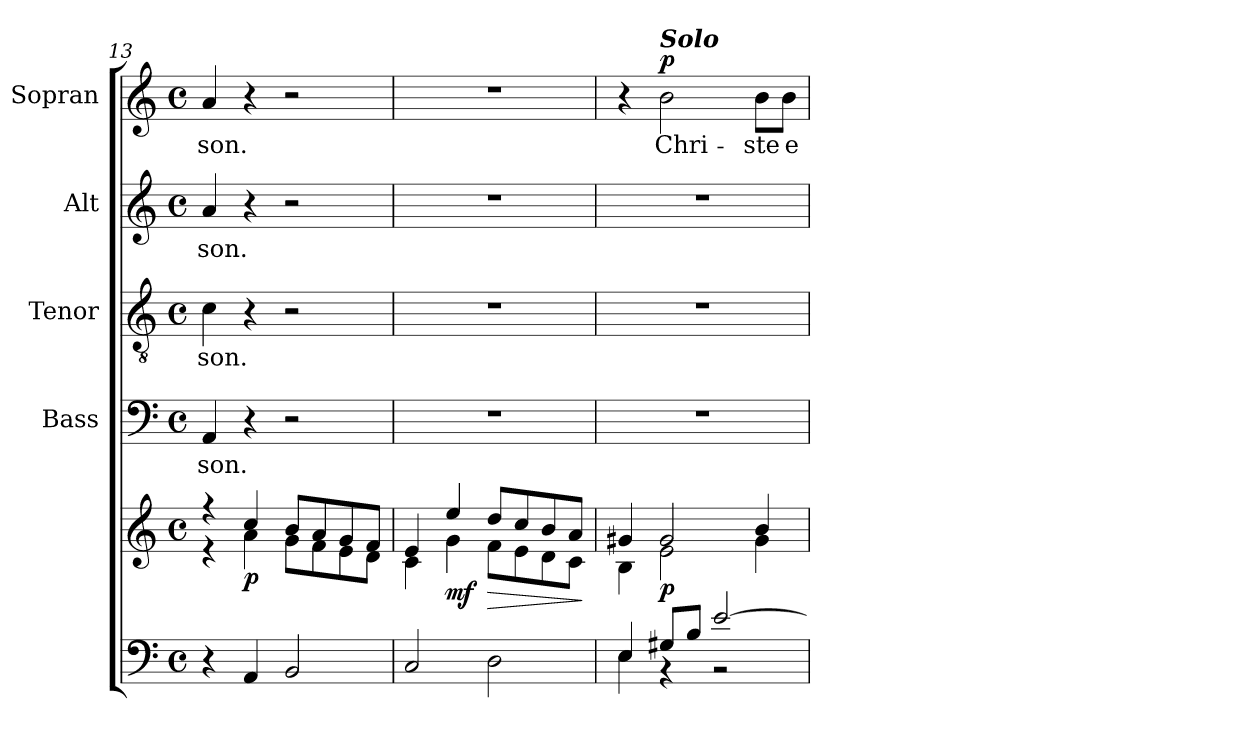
**kern	**kern	**dynam	**kern	**text	**kern	**text	**kern	**text	**kern	**text	**dynam
*part5	*part5	*part5	*part4	*part4	*part3	*part3	*part2	*part2	*part1	*part1	*part1
*staff6	*staff5	*staff5/6	*staff4	*staff4	*staff3	*staff3	*staff2	*staff2	*staff1	*staff1	*staff1
*	*	*	*I"Bass	*	*I"Tenor	*	*I"Alt	*	*I"Sopran	*	*
*	*	*	*I'B.	*	*I'T.	*	*I'A.	*	*I'S.	*	*
!!LO:PB:g=z
*clefF4	*clefG2	*	*clefF4	*	*clefGv2	*	*clefG2	*	*clefG2	*	*
*k[]	*k[]	*	*k[]	*	*k[]	*	*k[]	*	*k[]	*	*
*C:	*C:	*	*C:	*	*C:	*	*C:	*	*C:	*	*
*M4/4	*M4/4	*	*M4/4	*	*M4/4	*	*M4/4	*	*M4/4	*	*
*met(c)	*met(c)	*	*met(c)	*	*met(c)	*	*met(c)	*	*met(c)	*	*
=13	=13	=13	=13	=13	=13	=13	=13	=13	=13	=13	=13
*	*^	*	*	*	*	*	*	*	*	*	*
!	!	!	!	!	!LO:LY:b	!	!LO:LY:b	!	!LO:LY:b	!	!LO:LY:b	!
4r	4r	4r	.	4AA/	-son.	4c\	-son.	4a/	-son.	4a/	-son.	.
!	!	!	!LO:DY:b	!	!	!	!	!	!	!	!	!
4AA/	4cc/	4a\	p	4r	.	4r	.	4r	.	4r	.	.
2BB/	8b/L	8g\L	.	2r	.	2r	.	2r	.	2r	.	.
.	8a/	8f\	.	.	.	.	.	.	.	.	.	.
.	8g/	8e\	.	.	.	.	.	.	.	.	.	.
.	8f/J	8d\J	.	.	.	.	.	.	.	.	.	.
=14	=14	=14	=14	=14	=14	=14	=14	=14	=14	=14	=14	=14
2C/	4e/	4c\	.	1r	.	1r	.	1r	.	1r	.	.
!	!	!	!LO:DY:b	!	!	!	!	!	!	!	!	!
.	4ee/	4g\	mf	.	.	.	.	.	.	.	.	.
!	!	!	!LO:HP:b	!	!	!	!	!	!	!	!	!
2D\	8dd/L	8f\L	>	.	.	.	.	.	.	.	.	.
.	8cc/	8e\	.	.	.	.	.	.	.	.	.	.
.	8b/	8d\	.	.	.	.	.	.	.	.	.	.
.	8a/J	8c\J	.	.	.	.	.	.	.	.	.	.
*	*v	*v	*	*	*	*	*	*	*	*	*	*
.	.	]	.	.	.	.	.	.	.	.	.
=15	=15	=15	=15	=15	=15	=15	=15	=15	=15	=15	=15
*^	*^	*	*	*	*	*	*	*	*	*	*
4E/	4E\	4g#X/	4B\	.	1r	.	1r	.	1r	.	4r	.	.
!	!	!	!	!	!	!	!	!	!	!	!LO:TX:a:Bi:t=Solo	!	!
!	!	!	!	!LO:DY:b	!	!	!	!	!	!	!	!LO:LY:b	!LO:DY:a
8G#X/L	4rBB	2g#/	2e\	p	.	.	.	.	.	.	2b\	Chri-	p
8B/J	.	.	.	.	.	.	.	.	.	.	.	.	.
[>2e/	2rBB	.	.	.	.	.	.	.	.	.	.	.	.
!	!	!	!	!	!	!	!	!	!	!	!	!LO:LY:b	!
.	.	4b/	4g#\	.	.	.	.	.	.	.	8b\L	-ste	.
!	!	!	!	!	!	!	!	!	!	!	!	!LO:LY:b	!
.	.	.	.	.	.	.	.	.	.	.	8b\J	e-	.
*v	*v	*	*	*	*	*	*	*	*	*	*	*	*
*	*v	*v	*	*	*	*	*	*	*	*	*	*
=	=	=	=	=	=	=	=	=	=	=	=
*-	*-	*-	*-	*-	*-	*-	*-	*-	*-	*-	*-
